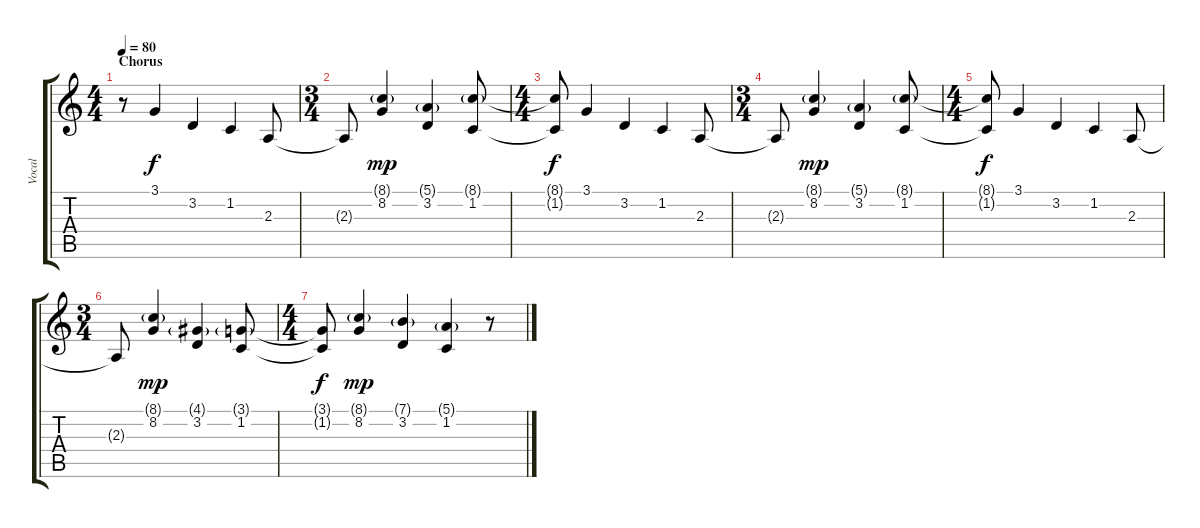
\track ("Vocal" "Vocal") {instrument acousticgrandpiano}
\staff {score tabs}
\tuning (E4 B3 G3 D3 A2 E2) {hide}
\ts (4 4)
\section ("" "Chorus")
\tempo 80
\clef g2
\ks c
r.8{dy f} 3.1.4 3.2.4 1.2.4 2.3.8 |
\ts (3 4)
2.3{t}.8 (8.1{g} 8.2).4{dy mp} (5.1{g} 3.2).4 (8.1{g} 1.2).8 |
\ts (4 4)
(8.1{t} 1.2{t}).8{dy f} 3.1.4 3.2.4 1.2.4 2.3.8 |
\ts (3 4)
2.3{t}.8 (8.1{g} 8.2).4{dy mp} (5.1{g} 3.2).4 (8.1{g} 1.2).8 |
\ts (4 4)
(8.1{t} 1.2{t}).8{dy f} 3.1.4 3.2.4 1.2.4 2.3.8 |
\ts (3 4)
2.3{t}.8 (8.1{g} 8.2).4{dy mp} (4.1{g} 3.2).4 (3.1{g} 1.2).8 |
\ts (4 4)
(3.1{t} 1.2{t}).8{dy f} (8.1{g} 8.2).4{dy mp} (7.1{g} 3.2).4 (5.1{g} 1.2).4 r.8
